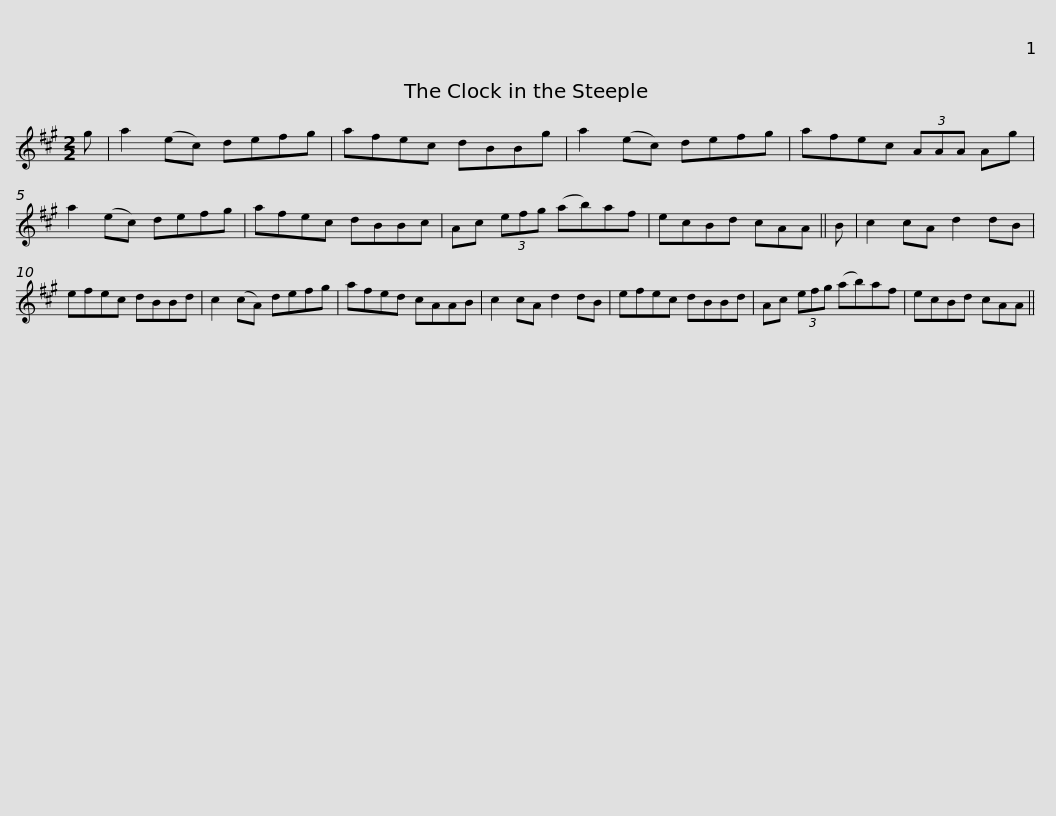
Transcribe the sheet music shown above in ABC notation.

X:1
L:1/8
M:2/2
I:linebreak $
K:A
V:1 treble
V:1
 g | a2 (ec) defg | afec dBBg | a2 (ec) defg | afec (3AAA Ag | %5
 a2 (ec) defg |$ afec dBBc | Ac (3efg (ab)af | ecBd cAA || B | %10
 c2 cA d2 dB | efec dBBd |$ c2 (cA) defg | afed cAAB | c2 cA d2 dB | %15
 efec dBBd | Ac (3efg (ab)af |$ ecBd cAA || %18
